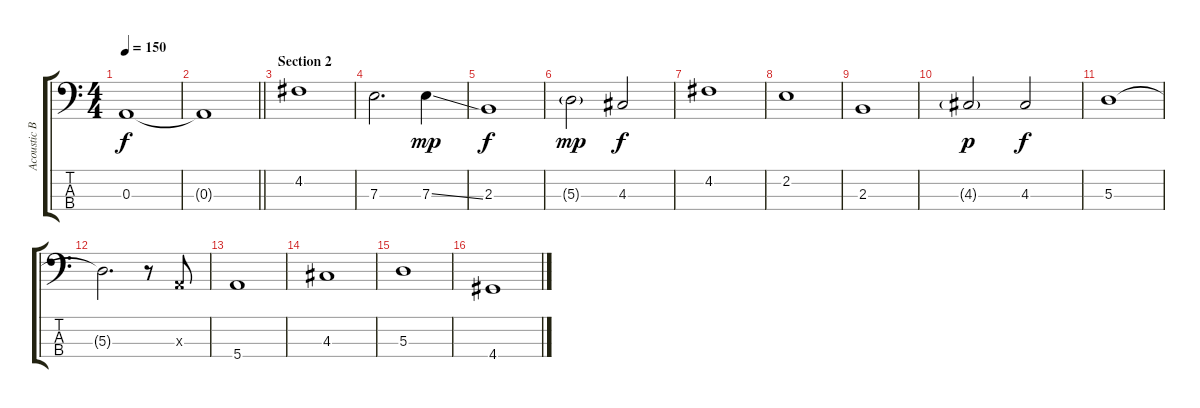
\track ("Acoustic Bass" "Acoustic B") {instrument acousticbass}
\staff {score tabs}
\tuning (G2 D2 A1 E1) {hide}
\ts (4 4)
\tempo 150
\clef f4
\ks c
0.3.1{dy f} |
\barLineRight lightlight
0.3{t}.1 |
\section ("" "Section 2")
4.2.1 |
7.3.2{d} 7.3{ss}.4{dy mp} |
2.3.1{dy f} |
5.3{g}.2{dy mp} 4.3.2{dy f} |
4.2.1 |
2.2.1 |
2.3.1 |
4.3{g}.2{dy p} 4.3.2{dy f} |
5.3.1 |
5.3{t}.2{d} r.8 0.3{x}.8 |
5.4.1 |
4.3.1 |
5.3.1 |
4.4.1
